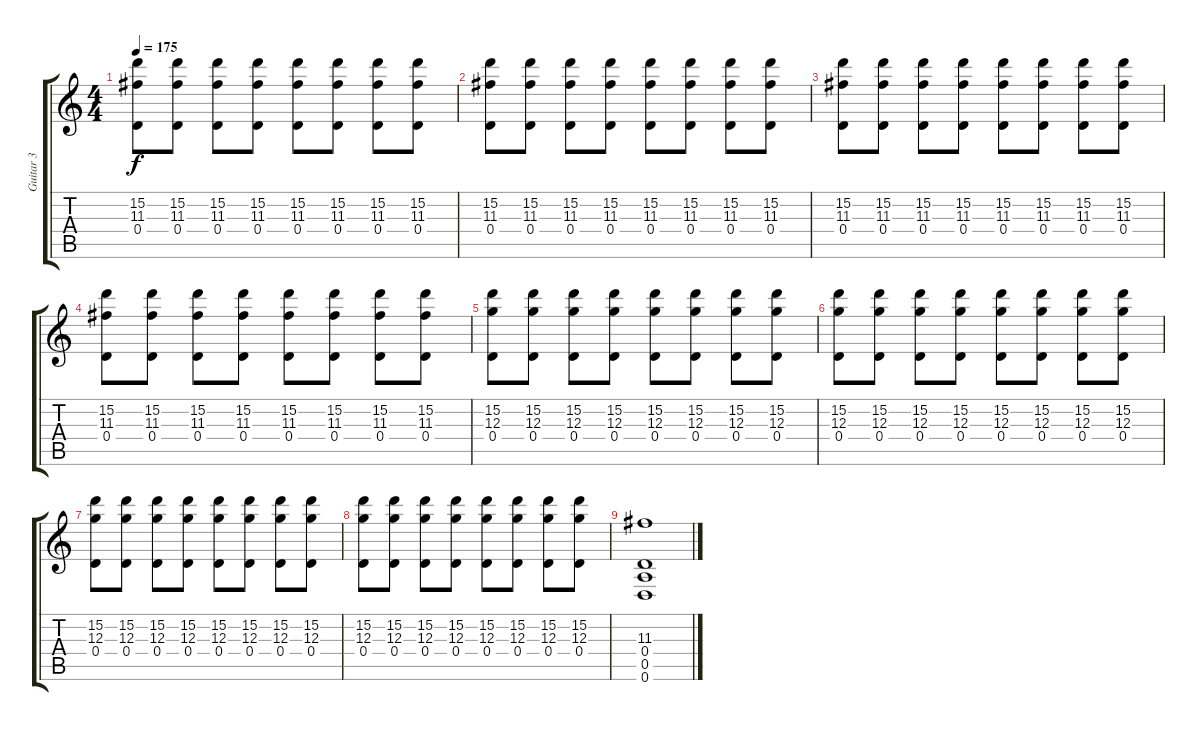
\track ("Guitar 3" "Guitar 3") {instrument overdrivenguitar}
\staff {score tabs}
\tuning (E4 B3 G3 D3 A2 D2) {hide}
\ts (4 4)
\tempo 175
\clef g2
\ks c
(15.2 11.3 0.4).8{dy f} (15.2 11.3 0.4).8 (15.2 11.3 0.4).8 (15.2 11.3 0.4).8 (15.2 11.3 0.4).8 (15.2 11.3 0.4).8 (15.2 11.3 0.4).8 (15.2 11.3 0.4).8 |
(15.2 11.3 0.4).8 (15.2 11.3 0.4).8 (15.2 11.3 0.4).8 (15.2 11.3 0.4).8 (15.2 11.3 0.4).8 (15.2 11.3 0.4).8 (15.2 11.3 0.4).8 (15.2 11.3 0.4).8 |
(15.2 11.3 0.4).8 (15.2 11.3 0.4).8 (15.2 11.3 0.4).8 (15.2 11.3 0.4).8 (15.2 11.3 0.4).8 (15.2 11.3 0.4).8 (15.2 11.3 0.4).8 (15.2 11.3 0.4).8 |
(15.2 11.3 0.4).8 (15.2 11.3 0.4).8 (15.2 11.3 0.4).8 (15.2 11.3 0.4).8 (15.2 11.3 0.4).8 (15.2 11.3 0.4).8 (15.2 11.3 0.4).8 (15.2 11.3 0.4).8 |
(15.2 12.3 0.4).8 (15.2 12.3 0.4).8 (15.2 12.3 0.4).8 (15.2 12.3 0.4).8 (15.2 12.3 0.4).8 (15.2 12.3 0.4).8 (15.2 12.3 0.4).8 (15.2 12.3 0.4).8 |
(15.2 12.3 0.4).8 (15.2 12.3 0.4).8 (15.2 12.3 0.4).8 (15.2 12.3 0.4).8 (15.2 12.3 0.4).8 (15.2 12.3 0.4).8 (15.2 12.3 0.4).8 (15.2 12.3 0.4).8 |
(15.2 12.3 0.4).8 (15.2 12.3 0.4).8 (15.2 12.3 0.4).8 (15.2 12.3 0.4).8 (15.2 12.3 0.4).8 (15.2 12.3 0.4).8 (15.2 12.3 0.4).8 (15.2 12.3 0.4).8 |
(15.2 12.3 0.4).8 (15.2 12.3 0.4).8 (15.2 12.3 0.4).8 (15.2 12.3 0.4).8 (15.2 12.3 0.4).8 (15.2 12.3 0.4).8 (15.2 12.3 0.4).8 (15.2 12.3 0.4).8 |
(11.3 0.4 0.5 0.6).1{volume 0}
